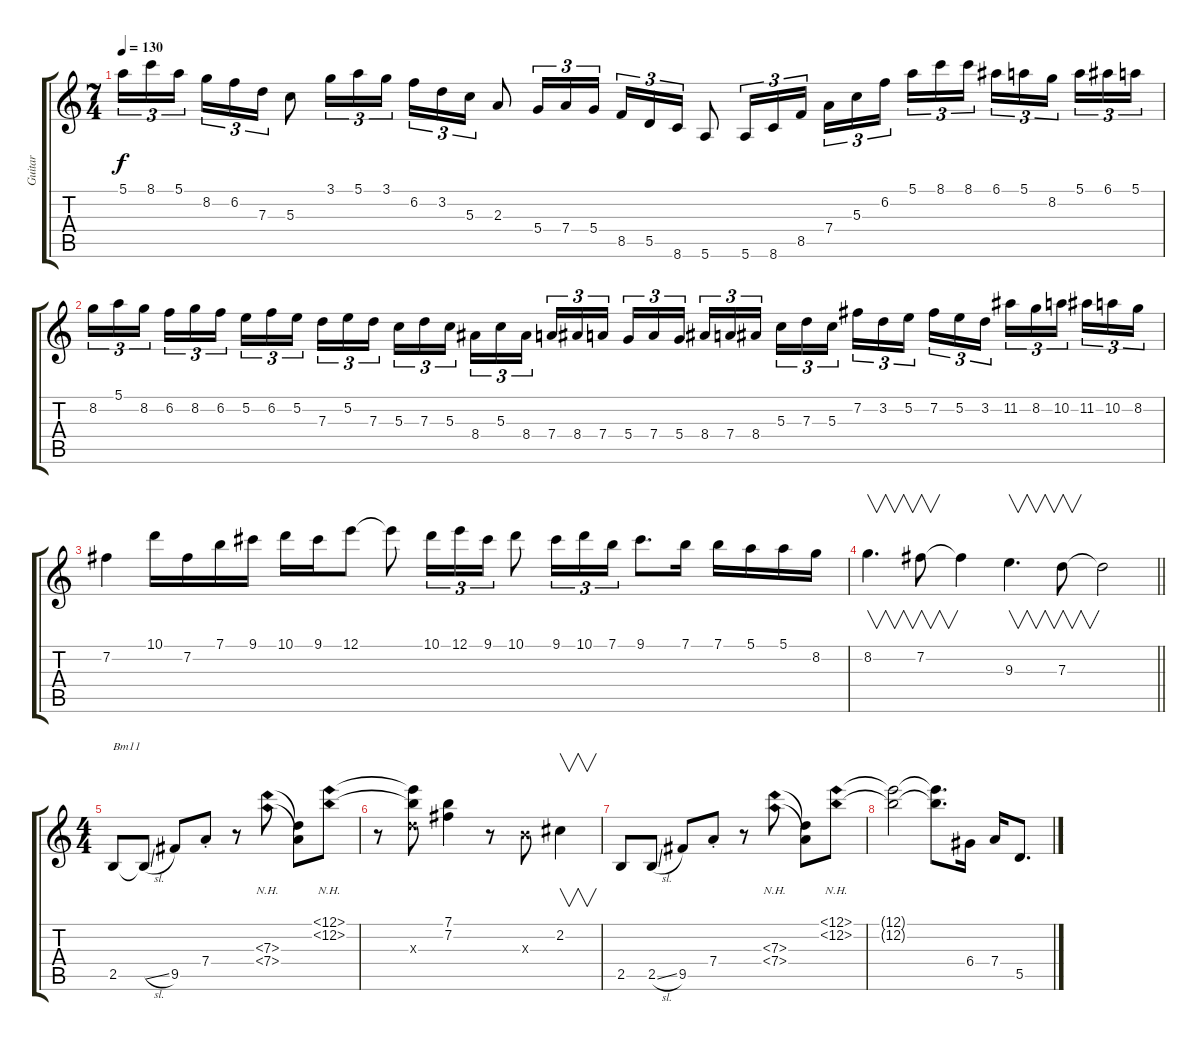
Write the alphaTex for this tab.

\track ("Guitar" "Guitar") {instrument electricguitarjazz}
\staff {score tabs}
\tuning (E4 B3 G3 D3 A2 E2) {hide}
\ts (7 4)
\tempo 130
\clef g2
\ks c
5.1.16{tu (3 2) dy f} 8.1.16{tu (3 2)} 5.1.16{tu (3 2) beam splitsecondary} 8.2.16{tu (3 2)} 6.2.16{tu (3 2)} 7.3.16{tu (3 2)} 5.3.8 3.1.16{tu (3 2)} 5.1.16{tu (3 2)} 3.1.16{tu (3 2)} 6.2.16{tu (3 2)} 3.2.16{tu (3 2)} 5.3.16{tu (3 2)} 2.3.8 5.4.16{tu (3 2)} 7.4.16{tu (3 2)} 5.4.16{tu (3 2) beam splitsecondary} 8.5.16{tu (3 2)} 5.5.16{tu (3 2)} 8.6.16{tu (3 2)} 5.6.8 5.6.16{tu (3 2)} 8.6.16{tu (3 2)} 8.5.16{tu (3 2)} 7.4.16{tu (3 2)} 5.3.16{tu (3 2)} 6.2.16{tu (3 2) beam splitsecondary} 5.1.16{tu (3 2)} 8.1.16{tu (3 2)} 8.1.16{tu (3 2)} 6.1.16{tu (3 2)} 5.1.16{tu (3 2)} 8.2.16{tu (3 2) beam splitsecondary} 5.1.16{tu (3 2)} 6.1.16{tu (3 2)} 5.1.16{tu (3 2)} |
8.2.16{tu (3 2)} 5.1.16{tu (3 2)} 8.2.16{tu (3 2) beam splitsecondary} 6.2.16{tu (3 2)} 8.2.16{tu (3 2)} 6.2.16{tu (3 2)} 5.2.16{tu (3 2)} 6.2.16{tu (3 2)} 5.2.16{tu (3 2) beam splitsecondary} 7.3.16{tu (3 2)} 5.2.16{tu (3 2)} 7.3.16{tu (3 2)} 5.3.16{tu (3 2)} 7.3.16{tu (3 2)} 5.3.16{tu (3 2) beam splitsecondary} 8.4.16{tu (3 2)} 5.3.16{tu (3 2)} 8.4.16{tu (3 2)} 7.4.16{tu (3 2)} 8.4.16{tu (3 2)} 7.4.16{tu (3 2) beam splitsecondary} 5.4.16{tu (3 2)} 7.4.16{tu (3 2)} 5.4.16{tu (3 2)} 8.4.16{tu (3 2)} 7.4.16{tu (3 2)} 8.4.16{tu (3 2) beam splitsecondary} 5.3.16{tu (3 2)} 7.3.16{tu (3 2)} 5.3.16{tu (3 2)} 7.2.16{tu (3 2)} 3.2.16{tu (3 2)} 5.2.16{tu (3 2) beam splitsecondary} 7.2.16{tu (3 2)} 5.2.16{tu (3 2)} 3.2.16{tu (3 2)} 11.2.16{tu (3 2)} 8.2.16{tu (3 2)} 10.2.16{tu (3 2) beam splitsecondary} 11.2.16{tu (3 2)} 10.2.16{tu (3 2)} 8.2.16{tu (3 2)} |
7.2.4 10.1.16 7.2.16 7.1.16 9.1.16 10.1.16 9.1.16 12.1.8 12.1{t}.8 10.1.16{tu (3 2)} 12.1.16{tu (3 2)} 9.1.16{tu (3 2)} 10.1.8 9.1.16{tu (3 2)} 10.1.16{tu (3 2)} 7.1.16{tu (3 2)} 9.1.8{d} 7.1.16 7.1.16 5.1.16 5.1.16 8.2.16 |
\barLineRight lightlight
8.2.4{v d} 7.2.8{v} 7.2{t}.4 9.3.4{v d} 7.3.8{v} 7.3{t}.2 |
\ts (4 4)
2.5.8{txt "Bm11"} 2.5{sl t}.8 9.5.8 7.4{st}.8 r.8 (7.3{nh} 7.4{nh}).8 (7.3{t} 7.4{t}).8 (12.1{nh} 12.2{nh}).8 |
r.8 (12.1{t} 12.2{t} 7.3{x}).8 (7.1 7.2).4 r.8 4.3{x}.8 2.2.4{v} |
2.5.8 2.5{sl}.8 9.5.8 7.4{st}.8 r.8 (7.3{nh} 7.4{nh}).8 (7.3{t} 7.4{t}).8 (12.1{nh} 12.2{nh}).8 |
(12.1{t} 12.2{t}).2 (12.1{t} 12.2{t}).8{d} 6.4.16 7.4.16 5.5.8{d}
